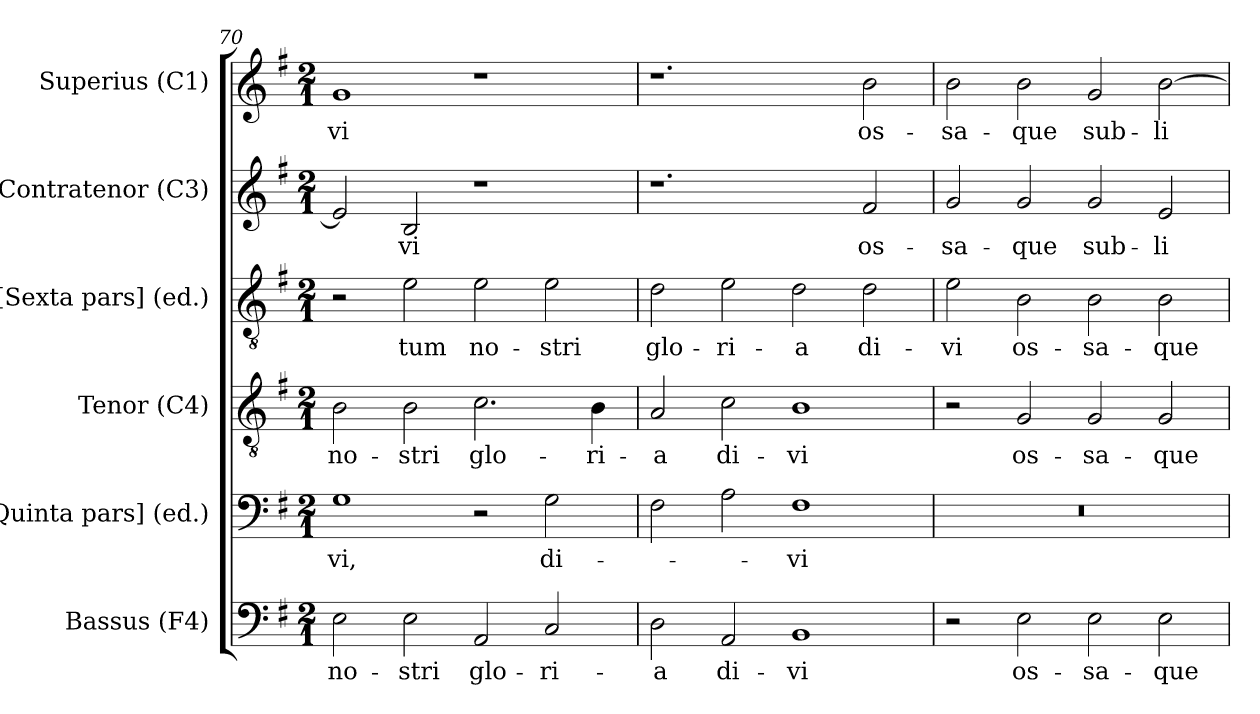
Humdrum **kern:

**kern	**text	**kern	**text	**kern	**text	**kern	**text	**kern	**text	**kern	**text
*part6	*part6	*part5	*part5	*part4	*part4	*part3	*part3	*part2	*part2	*part1	*part1
*staff6	*staff6	*staff5	*staff5	*staff4	*staff4	*staff3	*staff3	*staff2	*staff2	*staff1	*staff1
*I"Bassus (F4)	*	*I"[Quinta pars] (ed.)	*	*I"Tenor (C4)	*	*I"[Sexta pars] (ed.)	*	*I"Contratenor (C3)	*	*I"Superius (C1)	*
*I'B	*	*I'[QP]	*	*I'T	*	*I'[SP]	*	*I'C	*	*I'S	*
!!LO:LB:g=z
*clefF4	*	*clefF4	*	*clefGv2	*	*clefGv2	*	*clefG2	*	*clefG2	*
*	*	*	*	*ITrd7c12	*	*	*	*	*	*	*
*k[f#]	*	*k[f#]	*	*k[f#]	*	*k[f#]	*	*k[f#]	*	*k[f#]	*
*G:	*	*G:	*	*G:	*	*G:	*	*G:	*	*G:	*
*M2/1	*	*M2/1	*	*M2/1	*	*M2/1	*	*M2/1	*	*M2/1	*
=70	=70	=70	=70	=70	=70	=70	=70	=70	=70	=70	=70
!	!LO:LY:b:color=#000000	!	!	!	!	!	!	!	!	!	!
!	!	!	!LO:LY:b:color=#000000	!	!	!	!	!	!	!	!
!	!	!	!	!	!LO:LY:b:color=#000000	!	!	!	!	!	!
!	!	!	!	!	!	!	!	!	!	!	!LO:LY:b:color=#000000
2Ei\	no-	1Gi	-vi,	2BBi\	no-	2r	.	2ei/]	.	1gi	-vi
!	!LO:LY:b:color=#000000	!	!	!	!	!	!	!	!	!	!
!	!	!	!	!	!LO:LY:b:color=#000000	!	!	!	!	!	!
!	!	!	!	!	!	!	!LO:LY:b:color=#000000	!	!	!	!
!	!	!	!	!	!	!	!	!	!LO:LY:b:color=#000000	!	!
2Ei\	-stri	.	.	2BBi\	-stri	2ei\	tum	2Bi/	-vi	.	.
!	!LO:LY:b:color=#000000	!	!	!	!	!	!	!	!	!	!
!	!	!	!	!	!LO:LY:b:color=#000000	!	!	!	!	!	!
!	!	!	!	!	!	!	!LO:LY:b:color=#000000	!	!	!	!
2AAi/	glo-	2r	.	2.Ci\	glo-	2ei\	no-	1r	.	1r	.
!	!LO:LY:b:color=#000000	!	!	!	!	!	!	!	!	!	!
!	!	!	!LO:LY:b:color=#000000	!	!	!	!	!	!	!	!
!	!	!	!	!	!	!	!LO:LY:b:color=#000000	!	!	!	!
2Ci/	-ri-	2Gi\	di-	.	.	2ei\	-stri	.	.	.	.
!	!	!	!	!	!LO:LY:b:color=#000000	!	!	!	!	!	!
.	.	.	.	4BBi\	-ri-	.	.	.	.	.	.
=71	=71	=71	=71	=71	=71	=71	=71	=71	=71	=71	=71
!	!LO:LY:b:color=#000000	!	!	!	!	!	!	!	!	!	!
!	!	!	!	!	!LO:LY:b:color=#000000	!	!	!	!	!	!
!	!	!	!	!	!	!	!LO:LY:b:color=#000000	!	!	!	!
2Di\	-a	2F#i\	.	2AAi/	-a	2di\	glo-	1.r	.	1.r	.
!	!LO:LY:b:color=#000000	!	!	!	!	!	!	!	!	!	!
!	!	!	!	!	!LO:LY:b:color=#000000	!	!	!	!	!	!
!	!	!	!	!	!	!	!LO:LY:b:color=#000000	!	!	!	!
2AAi/	di-	2Ai\	.	2Ci\	di-	2ei\	-ri-	.	.	.	.
!	!LO:LY:b:color=#000000	!	!	!	!	!	!	!	!	!	!
!	!	!	!LO:LY:b:color=#000000	!	!	!	!	!	!	!	!
!	!	!	!	!	!LO:LY:b:color=#000000	!	!	!	!	!	!
!	!	!	!	!	!	!	!LO:LY:b:color=#000000	!	!	!	!
1BBi	-vi	1F#i	-vi	1BBi	-vi	2di\	-a	.	.	.	.
!	!	!	!	!	!	!	!LO:LY:b:color=#000000	!	!	!	!
!	!	!	!	!	!	!	!	!	!LO:LY:b:color=#000000	!	!
!	!	!	!	!	!	!	!	!	!	!	!LO:LY:b:color=#000000
.	.	.	.	.	.	2di\	di-	2f#i/	os-	2bi\	os-
=72	=72	=72	=72	=72	=72	=72	=72	=72	=72	=72	=72
!	!	!LO:N:vis=1	!	!	!	!	!	!	!	!	!
!	!	!	!	!	!	!	!LO:LY:b:color=#000000	!	!	!	!
!	!	!	!	!	!	!	!	!	!LO:LY:b:color=#000000	!	!
!	!	!	!	!	!	!	!	!	!	!	!LO:LY:b:color=#000000
2r	.	0r	.	2r	.	2ei\	-vi	2gi/	-sa-	2bi\	-sa-
!	!LO:LY:b:color=#000000	!	!	!	!	!	!	!	!	!	!
!	!	!	!	!	!LO:LY:b:color=#000000	!	!	!	!	!	!
!	!	!	!	!	!	!	!LO:LY:b:color=#000000	!	!	!	!
!	!	!	!	!	!	!	!	!	!LO:LY:b:color=#000000	!	!
!	!	!	!	!	!	!	!	!	!	!	!LO:LY:b:color=#000000
2Ei\	os-	.	.	2GGi/	os-	2Bi\	os-	2gi/	-que	2bi\	-que
!	!LO:LY:b:color=#000000	!	!	!	!	!	!	!	!	!	!
!	!	!	!	!	!LO:LY:b:color=#000000	!	!	!	!	!	!
!	!	!	!	!	!	!	!LO:LY:b:color=#000000	!	!	!	!
!	!	!	!	!	!	!	!	!	!LO:LY:b:color=#000000	!	!
!	!	!	!	!	!	!	!	!	!	!	!LO:LY:b:color=#000000
2Ei\	-sa-	.	.	2GGi/	-sa-	2Bi\	-sa-	2gi/	sub-	2gi/	sub-
!	!LO:LY:b:color=#000000	!	!	!	!	!	!	!	!	!	!
!	!	!	!	!	!LO:LY:b:color=#000000	!	!	!	!	!	!
!	!	!	!	!	!	!	!LO:LY:b:color=#000000	!	!	!	!
!	!	!	!	!	!	!	!	!	!LO:LY:b:color=#000000	!	!
!	!	!	!	!	!	!	!	!	!	!	!LO:LY:b:color=#000000
2Ei\	-que	.	.	2GGi/	-que	2Bi\	-que	2ei/	-li-	[2bi\	-li-
=	=	=	=	=	=	=	=	=	=	=	=
*-	*-	*-	*-	*-	*-	*-	*-	*-	*-	*-	*-
